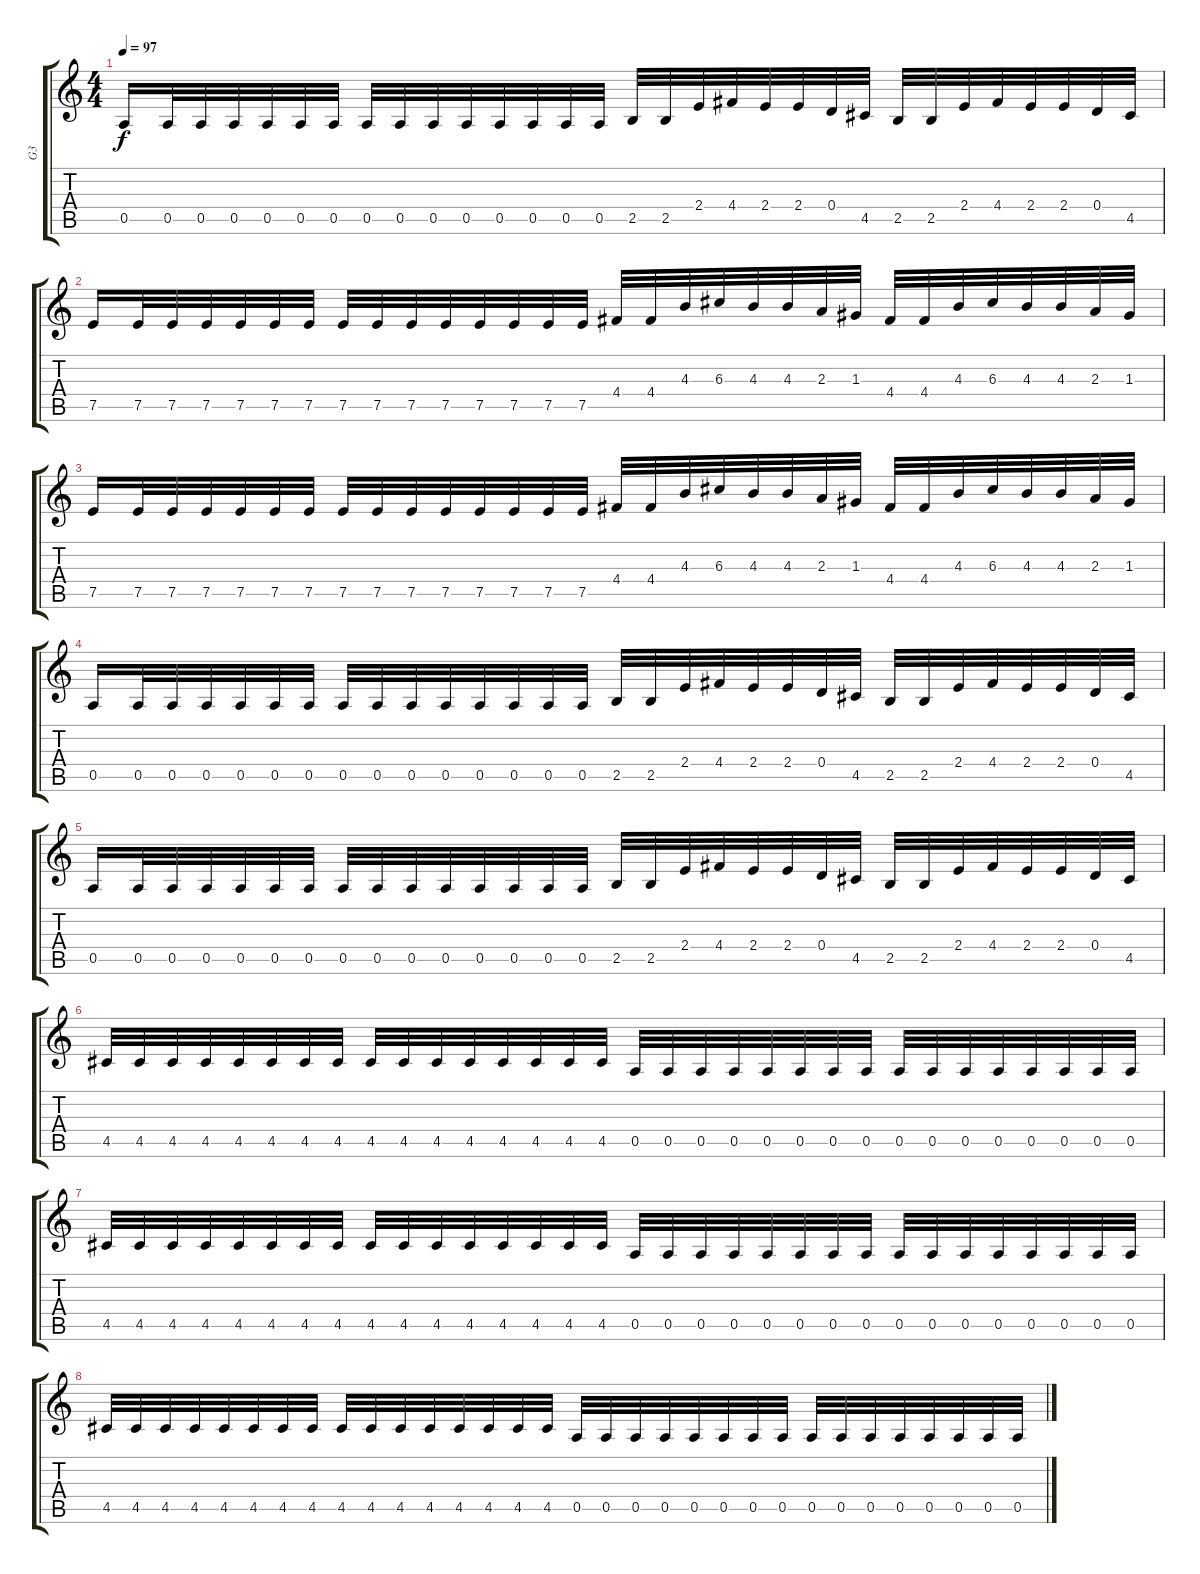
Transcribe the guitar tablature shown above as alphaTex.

\track ("G3" "G3") {instrument overdrivenguitar}
\staff {score tabs}
\tuning (E4 B3 G3 D3 A2 E2) {hide}
\ts (4 4)
\tempo 97
\clef g2
\ks c
0.5.16{dy f} 0.5.32 0.5.32 0.5.32 0.5.32 0.5.32 0.5.32 0.5.32 0.5.32 0.5.32 0.5.32 0.5.32 0.5.32 0.5.32 0.5.32 2.5.32 2.5.32 2.4.32 4.4.32 2.4.32 2.4.32 0.4.32 4.5.32 2.5.32 2.5.32 2.4.32 4.4.32 2.4.32 2.4.32 0.4.32 4.5.32 |
7.5.16 7.5.32 7.5.32 7.5.32 7.5.32 7.5.32 7.5.32 7.5.32 7.5.32 7.5.32 7.5.32 7.5.32 7.5.32 7.5.32 7.5.32 4.4.32 4.4.32 4.3.32 6.3.32 4.3.32 4.3.32 2.3.32 1.3.32 4.4.32 4.4.32 4.3.32 6.3.32 4.3.32 4.3.32 2.3.32 1.3.32 |
7.5.16 7.5.32 7.5.32 7.5.32 7.5.32 7.5.32 7.5.32 7.5.32 7.5.32 7.5.32 7.5.32 7.5.32 7.5.32 7.5.32 7.5.32 4.4.32 4.4.32 4.3.32 6.3.32 4.3.32 4.3.32 2.3.32 1.3.32 4.4.32 4.4.32 4.3.32 6.3.32 4.3.32 4.3.32 2.3.32 1.3.32 |
0.5.16 0.5.32 0.5.32 0.5.32 0.5.32 0.5.32 0.5.32 0.5.32 0.5.32 0.5.32 0.5.32 0.5.32 0.5.32 0.5.32 0.5.32 2.5.32 2.5.32 2.4.32 4.4.32 2.4.32 2.4.32 0.4.32 4.5.32 2.5.32 2.5.32 2.4.32 4.4.32 2.4.32 2.4.32 0.4.32 4.5.32 |
0.5.16 0.5.32 0.5.32 0.5.32 0.5.32 0.5.32 0.5.32 0.5.32 0.5.32 0.5.32 0.5.32 0.5.32 0.5.32 0.5.32 0.5.32 2.5.32 2.5.32 2.4.32 4.4.32 2.4.32 2.4.32 0.4.32 4.5.32 2.5.32 2.5.32 2.4.32 4.4.32 2.4.32 2.4.32 0.4.32 4.5.32 |
4.5.32 4.5.32 4.5.32 4.5.32 4.5.32 4.5.32 4.5.32 4.5.32 4.5.32 4.5.32 4.5.32 4.5.32 4.5.32 4.5.32 4.5.32 4.5.32 0.5.32 0.5.32 0.5.32 0.5.32 0.5.32 0.5.32 0.5.32 0.5.32 0.5.32 0.5.32 0.5.32 0.5.32 0.5.32 0.5.32 0.5.32 0.5.32 |
4.5.32 4.5.32 4.5.32 4.5.32 4.5.32 4.5.32 4.5.32 4.5.32 4.5.32 4.5.32 4.5.32 4.5.32 4.5.32 4.5.32 4.5.32 4.5.32 0.5.32 0.5.32 0.5.32 0.5.32 0.5.32 0.5.32 0.5.32 0.5.32 0.5.32 0.5.32 0.5.32 0.5.32 0.5.32 0.5.32 0.5.32 0.5.32 |
4.5.32 4.5.32 4.5.32 4.5.32 4.5.32 4.5.32 4.5.32 4.5.32 4.5.32 4.5.32 4.5.32 4.5.32 4.5.32 4.5.32 4.5.32 4.5.32 0.5.32 0.5.32 0.5.32 0.5.32 0.5.32 0.5.32 0.5.32 0.5.32 0.5.32 0.5.32 0.5.32 0.5.32 0.5.32 0.5.32 0.5.32 0.5.32
